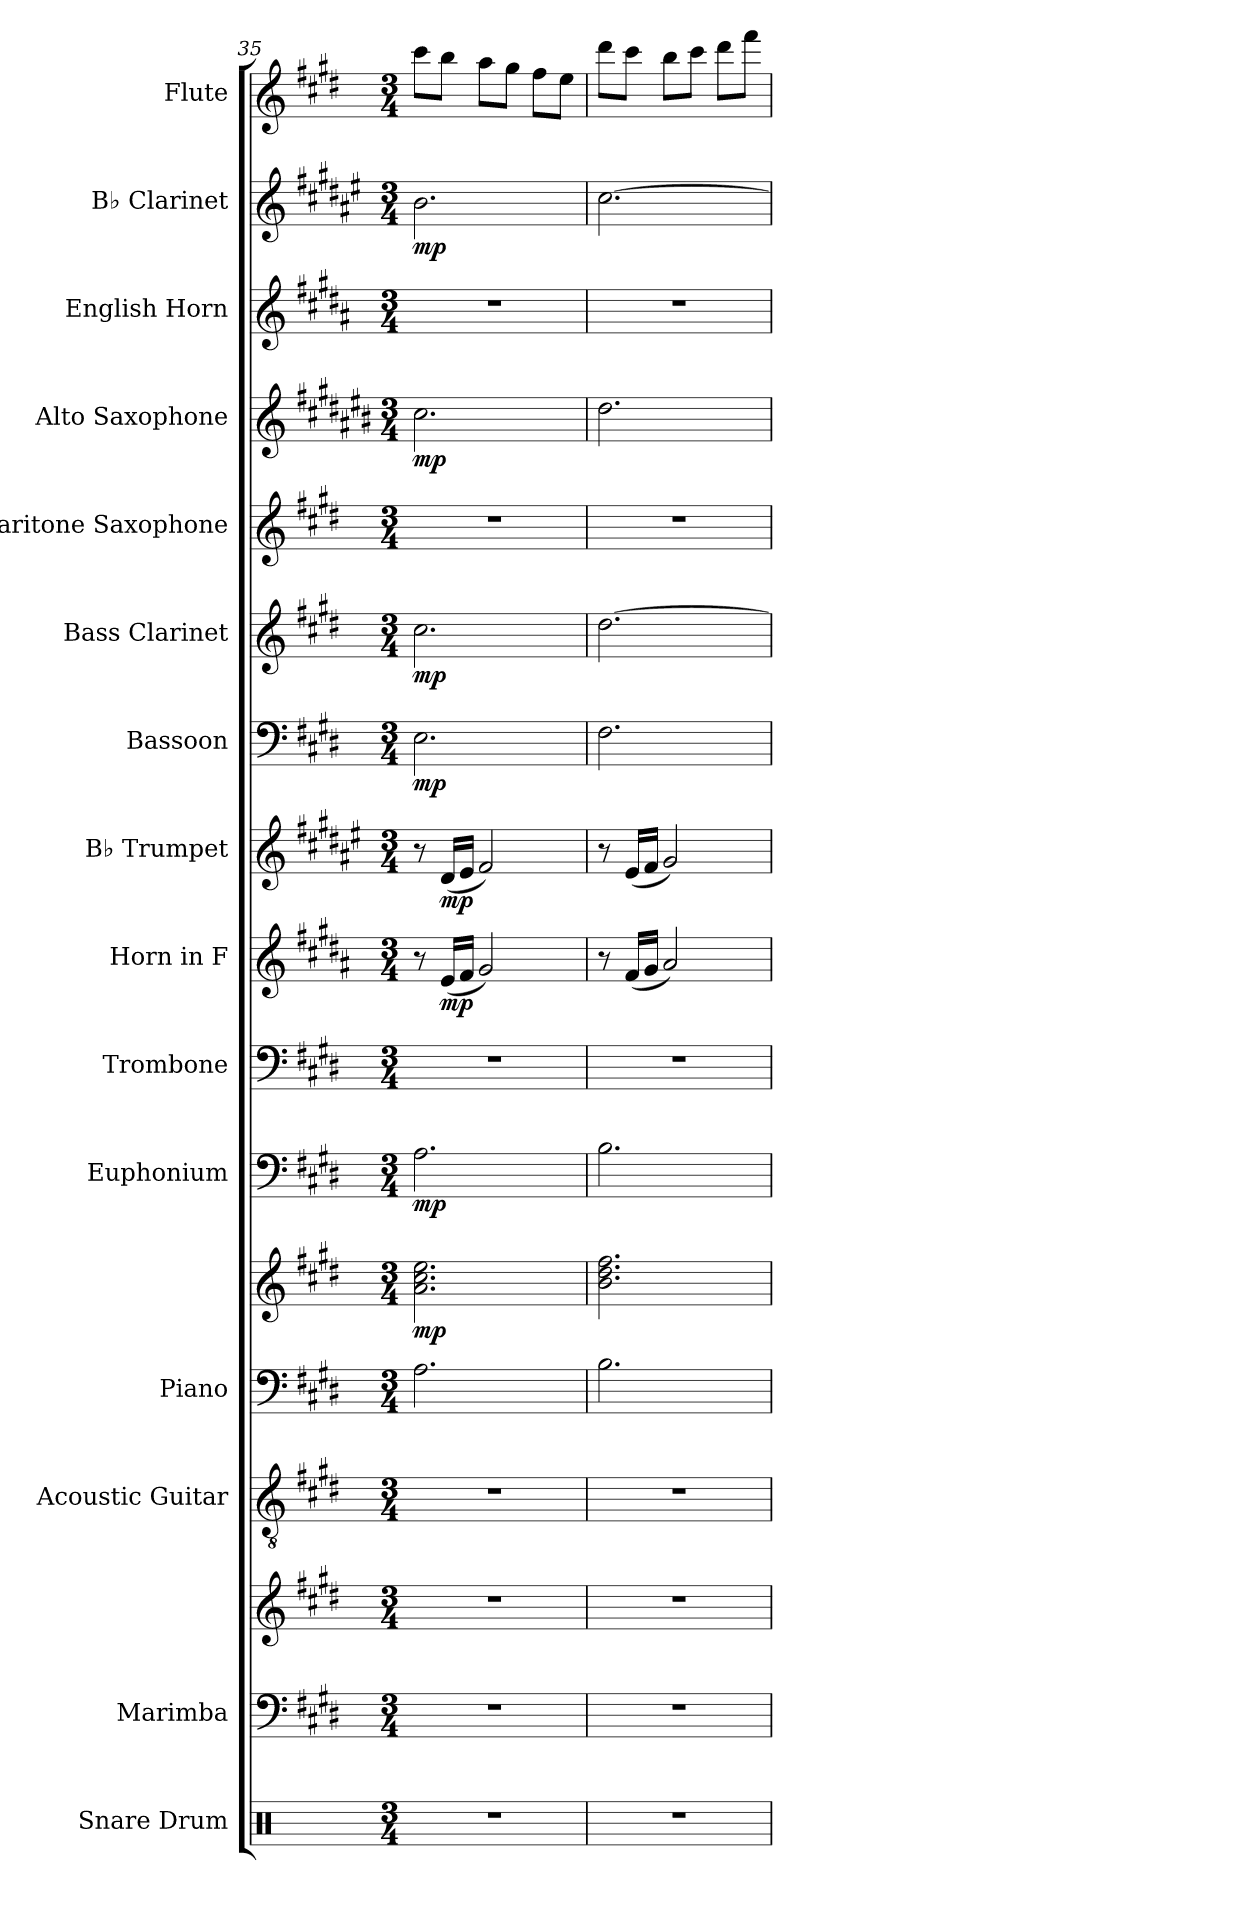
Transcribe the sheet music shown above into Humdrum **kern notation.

**kern	**kern	**kern	**kern	**kern	**kern	**dynam	**kern	**dynam	**kern	**kern	**dynam	**kern	**dynam	**kern	**dynam	**kern	**dynam	**kern	**kern	**dynam	**kern	**kern	**dynam	**kern
*part15	*part14	*part14	*part13	*part12	*part12	*part12	*part11	*part11	*part10	*part9	*part9	*part8	*part8	*part7	*part7	*part6	*part6	*part5	*part4	*part4	*part3	*part2	*part2	*part1
*staff17	*staff16	*staff15	*staff14	*staff13	*staff12	*staff12/13	*staff11	*staff11	*staff10	*staff9	*staff9	*staff8	*staff8	*staff7	*staff7	*staff6	*staff6	*staff5	*staff4	*staff4	*staff3	*staff2	*staff2	*staff1
*I"Snare Drum	*I"Marimba	*	*I"Acoustic Guitar	*I"Piano	*	*	*I"Euphonium	*	*I"Trombone	*I"Horn in F	*	*I"B♭ Trumpet	*	*I"Bassoon	*	*I"Bass Clarinet	*	*I"Baritone Saxophone	*I"Alto Saxophone	*	*I"English Horn	*I"B♭ Clarinet	*	*I"Flute
*I'Sn. Dr.	*I'Mrm.	*	*I'Guit.	*I'Pno.	*	*	*I'Eu.	*	*I'Trb.	*	*	*I'B♭ Tpt.	*	*I'Bsn.	*	*I'B. Cl.	*	*I'Bar. Sax.	*I'A. Sax.	*	*I'E. Hn.	*I'B♭ Cl.	*	*I'Fl.
*clefX	*clefF4	*clefG2	*clefGv2	*clefF4	*clefG2	*	*clefF4	*	*clefF4	*clefG2	*	*clefG2	*	*clefF4	*	*clefG2	*	*clefG2	*clefG2	*	*clefG2	*clefG2	*	*clefG2
*	*	*	*	*	*	*	*	*	*	*ITrd4c7	*	*ITrd1c2	*	*	*	*ITrd8c14	*	*ITrd12c21	*ITrd5c9	*	*ITrd4c7	*ITrd1c2	*	*
*k[]	*k[f#c#g#d#]	*k[f#c#g#d#]	*k[f#c#g#d#]	*k[f#c#g#d#]	*k[f#c#g#d#]	*	*k[f#c#g#d#]	*	*k[f#c#g#d#]	*k[f#c#g#d#]	*	*k[f#c#g#d#]	*	*k[f#c#g#d#]	*	*k[f#c#g#d#]	*	*k[f#c#g#d#]	*k[f#c#g#d#]	*	*k[f#c#g#d#]	*k[f#c#g#d#]	*	*k[f#c#g#d#]
*M3/4	*M3/4	*M3/4	*M3/4	*M3/4	*M3/4	*	*M3/4	*	*M3/4	*M3/4	*	*M3/4	*	*M3/4	*	*M3/4	*	*M3/4	*M3/4	*	*M3/4	*M3/4	*	*M3/4
=35	=35	=35	=35	=35	=35	=35	=35	=35	=35	=35	=35	=35	=35	=35	=35	=35	=35	=35	=35	=35	=35	=35	=35	=35
!	!	!	!	!	!	!LO:DY:b	!	!LO:DY:b	!	!	!	!	!	!	!LO:DY:b	!	!LO:DY:b	!	!	!LO:DY:b	!	!	!LO:DY:b	!
2.r	2.r	2.r	2.r	2.A\	2.a\ 2.cc#\ 2.ee\	mp	2.A\	mp	2.r	8r	.	8r	.	2.E\	mp	2.c#\	mp	2.r	2.e\	mp	2.r	2.a\	mp	8ccc#\L
!	!	!	!	!	!	!	!	!	!	!	!LO:DY:b	!	!LO:DY:b	!	!	!	!	!	!	!	!	!	!	!
.	.	.	.	.	.	.	.	.	.	(16A/LL	mp	(16c#/LL	mp	.	.	.	.	.	.	.	.	.	.	8bb\J
.	.	.	.	.	.	.	.	.	.	16B/JJ	.	16d#/JJ	.	.	.	.	.	.	.	.	.	.	.	.
.	.	.	.	.	.	.	.	.	.	2c#/)	.	2e/)	.	.	.	.	.	.	.	.	.	.	.	8aa\L
.	.	.	.	.	.	.	.	.	.	.	.	.	.	.	.	.	.	.	.	.	.	.	.	8gg#\J
.	.	.	.	.	.	.	.	.	.	.	.	.	.	.	.	.	.	.	.	.	.	.	.	8ff#\L
.	.	.	.	.	.	.	.	.	.	.	.	.	.	.	.	.	.	.	.	.	.	.	.	8ee\J
=36	=36	=36	=36	=36	=36	=36	=36	=36	=36	=36	=36	=36	=36	=36	=36	=36	=36	=36	=36	=36	=36	=36	=36	=36
2.r	2.r	2.r	2.r	2.B\	2.b\ 2.dd#\ 2.ff#\	.	2.B\	.	2.r	8r	.	8r	.	2.F#\	.	[2.d#\	.	2.r	2.f#\	.	2.r	[2.b\	.	8ddd#\L
.	.	.	.	.	.	.	.	.	.	(16B/LL	.	(16d#/LL	.	.	.	.	.	.	.	.	.	.	.	8ccc#\J
.	.	.	.	.	.	.	.	.	.	16c#/JJ	.	16e/JJ	.	.	.	.	.	.	.	.	.	.	.	.
.	.	.	.	.	.	.	.	.	.	2d#/)	.	2f#/)	.	.	.	.	.	.	.	.	.	.	.	8bb\L
.	.	.	.	.	.	.	.	.	.	.	.	.	.	.	.	.	.	.	.	.	.	.	.	8ccc#\J
.	.	.	.	.	.	.	.	.	.	.	.	.	.	.	.	.	.	.	.	.	.	.	.	8ddd#\L
.	.	.	.	.	.	.	.	.	.	.	.	.	.	.	.	.	.	.	.	.	.	.	.	8fff#\J
=	=	=	=	=	=	=	=	=	=	=	=	=	=	=	=	=	=	=	=	=	=	=	=	=
*-	*-	*-	*-	*-	*-	*-	*-	*-	*-	*-	*-	*-	*-	*-	*-	*-	*-	*-	*-	*-	*-	*-	*-	*-
